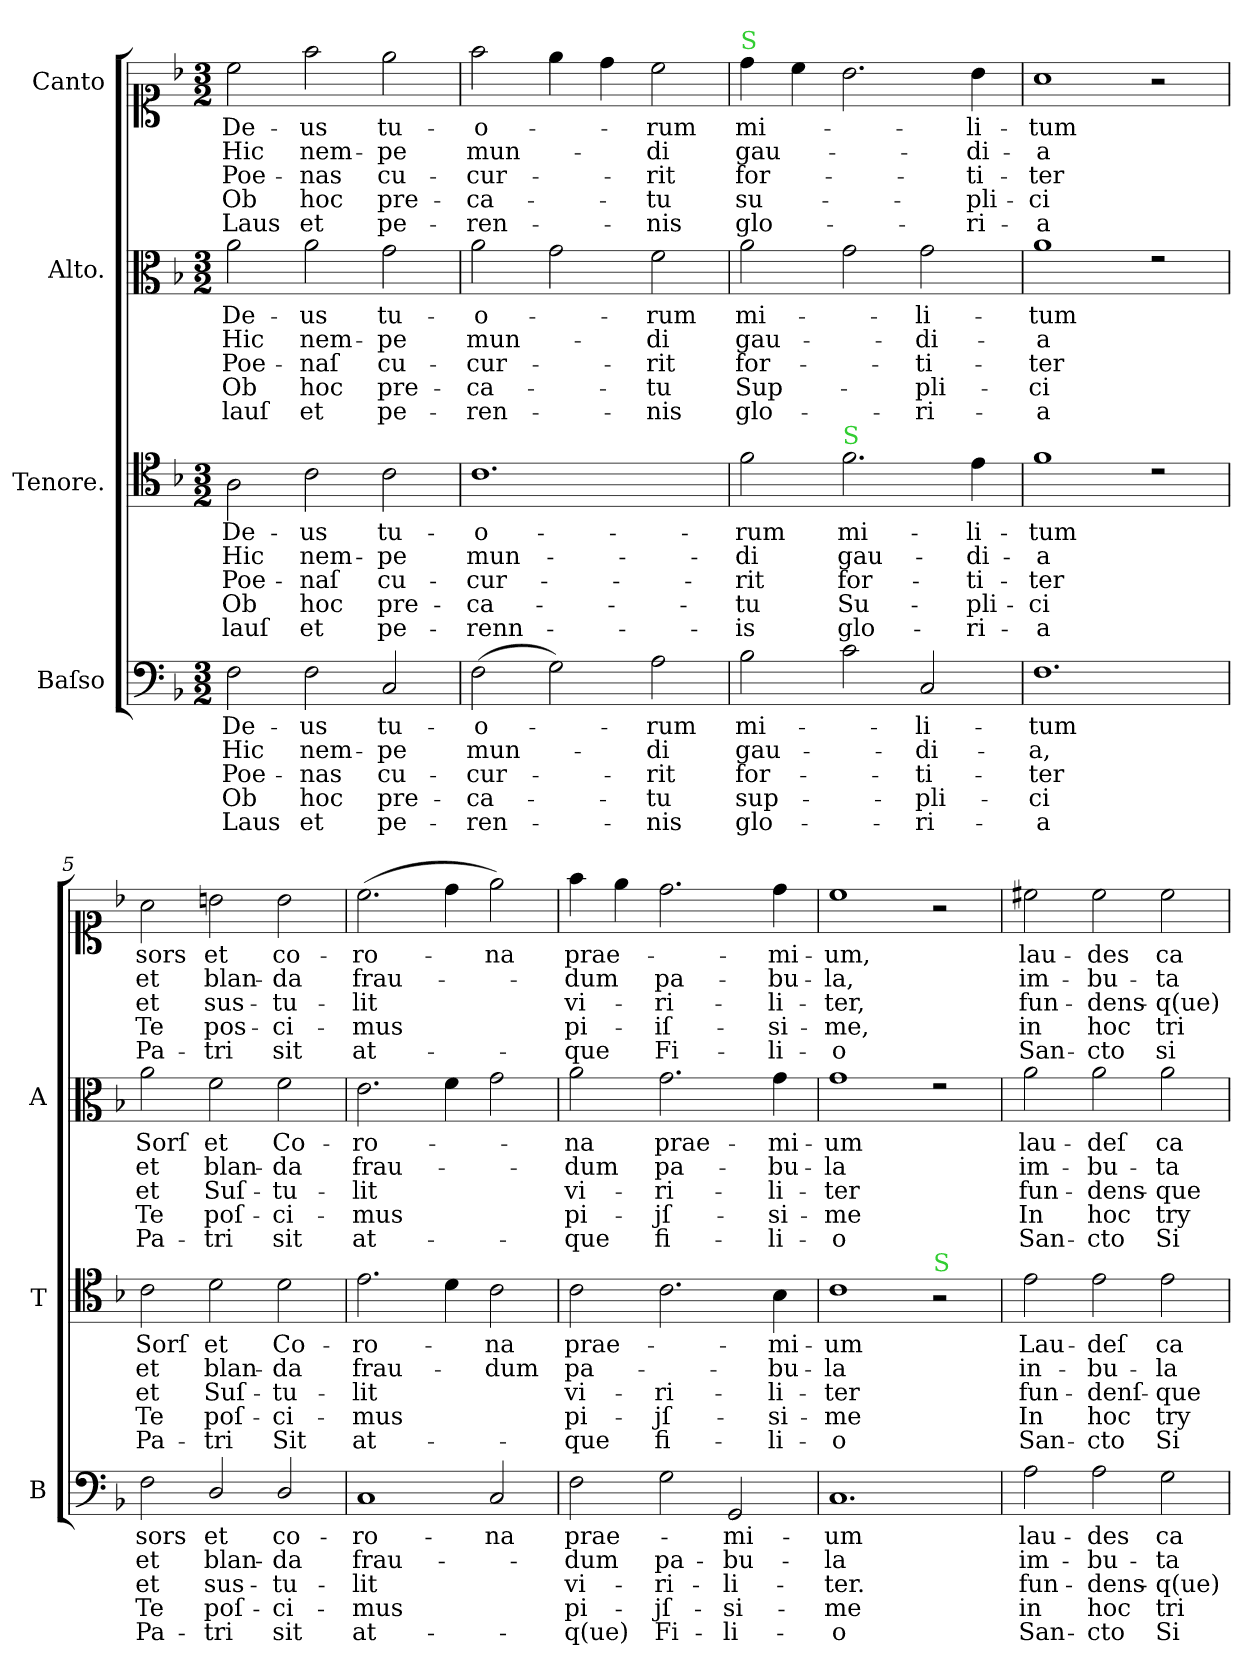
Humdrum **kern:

**kern	**text	**text	**text	**text	**text	**kern	**text	**text	**text	**text	**text	**kern	**text	**text	**text	**text	**text	**kern	**text	**text	**text	**text	**text
*part4	*part4	*part4	*part4	*part4	*part4	*part3	*part3	*part3	*part3	*part3	*part3	*part2	*part2	*part2	*part2	*part2	*part2	*part1	*part1	*part1	*part1	*part1	*part1
*staff4	*staff4	*staff4	*staff4	*staff4	*staff4	*staff3	*staff3	*staff3	*staff3	*staff3	*staff3	*staff2	*staff2	*staff2	*staff2	*staff2	*staff2	*staff1	*staff1	*staff1	*staff1	*staff1	*staff1
*I"Baſso	*	*	*	*	*	*I"Tenore.	*	*	*	*	*	*I"Alto.	*	*	*	*	*	*I"Canto	*	*	*	*	*
*I'B	*	*	*	*	*	*I'T	*	*	*	*	*	*I'A	*	*	*	*	*	*	*	*	*	*	*
*clefF4	*	*	*	*	*	*clefC4	*	*	*	*	*	*clefC3	*	*	*	*	*	*clefC1	*	*	*	*	*
*k[b-]	*	*	*	*	*	*k[b-]	*	*	*	*	*	*k[b-]	*	*	*	*	*	*k[b-]	*	*	*	*	*
*M3/2	*	*	*	*	*	*M3/2	*	*	*	*	*	*M3/2	*	*	*	*	*	*M3/2	*	*	*	*	*
=1	=1	=1	=1	=1	=1	=1	=1	=1	=1	=1	=1	=1	=1	=1	=1	=1	=1	=1	=1	=1	=1	=1	=1
2F\	De-	Hic	Poe-	Ob	Laus	2A\	De-	Hic	Poe-	Ob	lauſ	2a\	De-	Hic	Poe-	Ob	lauſ	2cc\	De-	Hic	Poe-	Ob	Laus
2F\	-us	nem-	-nas	hoc	et	2c\	-us	nem-	-naſ	hoc	et	2a\	-us	nem-	-naſ	hoc	et	2ff\	-us	nem-	-nas	hoc	et
2C/	tu-	-pe	cu-	pre-	pe-	2c\	tu-	-pe	cu-	pre-	pe-	2g\	tu-	-pe	cu-	pre-	pe-	2ee\	tu-	-pe	cu-	pre-	pe-
=2	=2	=2	=2	=2	=2	=2	=2	=2	=2	=2	=2	=2	=2	=2	=2	=2	=2	=2	=2	=2	=2	=2	=2
(2F\	-o-	mun-	-cur-	-ca-	-ren-	1.c	-o-	mun-	-cur-	-ca-	-renn-	2a\	-o-	mun-	-cur-	-ca-	-ren-	2ff\	-o-	mun-	-cur-	-ca-	-ren-
2G\)	.	.	.	.	.	.	.	.	.	.	.	2g\	.	.	.	.	.	4ee\	.	.	.	.	.
.	.	.	.	.	.	.	.	.	.	.	.	.	.	.	.	.	.	4dd\	.	.	.	.	.
2A\	-rum	-di	-rit	tu	-nis	.	.	.	.	.	.	2f\	-rum	-di	-rit	tu	-nis	2cc\	rum	-di	-rit	-tu	-nis
=3	=3	=3	=3	=3	=3	=3	=3	=3	=3	=3	=3	=3	=3	=3	=3	=3	=3	=3	=3	=3	=3	=3	=3
!	!	!	!	!	!	!	!	!	!	!	!	!	!	!	!	!	!	!LO:TX:a:color=limegreen:t=S	!	!	!	!	!
2B-\	mi-	gau-	for-	sup-	glo-	2f\	-rum	-di	-rit	-tu	-is	2a\	mi-	gau-	for-	Sup-	glo-	4dd\	mi-	gau-	for-	su-	glo-
.	.	.	.	.	.	.	.	.	.	.	.	.	.	.	.	.	.	4cc\	.	.	.	.	.
!	!	!	!	!	!	!LO:TX:a:color=limegreen:t=S	!	!	!	!	!	!	!	!	!	!	!	!	!	!	!	!	!
2c\	.	.	.	.	.	2.f\	mi-	gau-	for-	Su-	glo-	2g\	.	.	.	.	.	2.b-\	.	.	.	.	.
2C/	-li-	-di-	-ti-	-pli-	-ri-	.	.	.	.	.	.	2g\	-li-	-di-	-ti-	-pli-	-ri-	.	.	.	.	.	.
.	.	.	.	.	.	4e\	-li-	-di-	-ti-	-pli-	-ri-	.	.	.	.	.	.	4b-\	-li-	-di-	-ti-	-pli-	-ri-
=4	=4	=4	=4	=4	=4	=4	=4	=4	=4	=4	=4	=4	=4	=4	=4	=4	=4	=4	=4	=4	=4	=4	=4
1.F	-tum	-a,	-ter	-ci	-a	1f	-tum	-a	-ter	-ci	-a	1a	-tum	-a	-ter	-ci	-a	1a	-tum	-a	-ter	-ci	-a
.	.	.	.	.	.	2rc	.	.	.	.	.	2re	.	.	.	.	.	2r	.	.	.	.	.
=5	=5	=5	=5	=5	=5	=5	=5	=5	=5	=5	=5	=5	=5	=5	=5	=5	=5	=5	=5	=5	=5	=5	=5
2F\	sors	et	et	Te	Pa-	2c\	Sorſ	et	et	Te	Pa-	2a\	Sorſ	et	et	Te	Pa-	2a\	sors	et	et	Te	Pa-
2D/	et	blan-	sus-	poſ-	-tri	2d\	et	blan-	Suſ-	poſ-	-tri	2f\	et	blan-	Suſ-	poſ-	-tri	2bn\	et	blan-	sus-	pos-	-tri
2D/	co-	-da	-tu-	-ci-	sit	2d\	Co-	-da	-tu-	-ci-	Sit	2f\	Co-	-da	-tu-	-ci-	sit	2b\	co-	-da	-tu-	-ci-	sit
=6	=6	=6	=6	=6	=6	=6	=6	=6	=6	=6	=6	=6	=6	=6	=6	=6	=6	=6	=6	=6	=6	=6	=6
1C	-ro-	frau-	-lit	-mus	at-	2.e\	-ro-	frau-	-lit	-mus	at-	2.e\	-ro-	frau-	-lit	-mus	at-	(2.cc\	-ro-	frau-	-lit	-mus	at-
.	.	.	.	.	.	4d\	.	.	.	.	.	4f\	.	.	.	.	.	4dd\	.	.	.	.	.
2C/	-na	.	.	.	.	2c\	-na	-dum	.	.	.	2g\	.	.	.	.	.	2ee\)	-na	.	.	.	.
=7	=7	=7	=7	=7	=7	=7	=7	=7	=7	=7	=7	=7	=7	=7	=7	=7	=7	=7	=7	=7	=7	=7	=7
2F\	prae-	-dum	vi-	pi-	-q(ue)	2c\	prae-	pa-	vi-	pi-	-que	2a\	-na	-dum	vi-	pi-	-que	4ff\	prae-	-dum	vi-	pi-	-que
.	.	.	.	.	.	.	.	.	.	.	.	.	.	.	.	.	.	4ee\	.	.	.	.	.
2G\	.	pa-	-ri-	-jſ-	Fi-	2.c\	.	.	-ri-	-jſ-	fi-	2.g\	prae-	pa-	-ri-	-jſ-	fi-	2.dd\	.	pa-	-ri-	-iſ-	Fi-
2GG/	-mi-	-bu-	-li-	-si-	-li-	.	.	.	.	.	.	.	.	.	.	.	.	.	.	.	.	.	.
.	.	.	.	.	.	4B-\	-mi-	-bu-	-li-	-si-	-li-	4g\	-mi-	-bu-	-li-	-si-	-li-	4dd\	-mi-	-bu-	-li-	-si-	-li-
=8	=8	=8	=8	=8	=8	=8	=8	=8	=8	=8	=8	=8	=8	=8	=8	=8	=8	=8	=8	=8	=8	=8	=8
1.C	-um	-la	-ter.	-me	-o	1c	-um	-la	-ter	-me	-o	1g	-um	-la	-ter	-me	-o	1cc	-um,	-la,	-ter,	-me,	-o
!	!	!	!	!	!	!LO:TX:a:color=limegreen:t=S	!	!	!	!	!	!	!	!	!	!	!	!	!	!	!	!	!
.	.	.	.	.	.	2r	.	.	.	.	.	2re	.	.	.	.	.	2r	.	.	.	.	.
=9	=9	=9	=9	=9	=9	=9	=9	=9	=9	=9	=9	=9	=9	=9	=9	=9	=9	=9	=9	=9	=9	=9	=9
2A\	lau-	im-	fun-	in	San-	2e\	Lau-	in-	fun-	In	San-	2a\	lau-	im-	fun-	In	San-	2cc#X\	lau-	im-	fun-	in	San-
2A\	-des	-bu-	-dens-	hoc	-cto	2e\	-deſ	-bu-	-denſ-	hoc	-cto	2a\	-deſ	-bu-	-dens-	hoc	-cto	2cc#\	-des	-bu-	-dens-	hoc	-cto
2G\	ca-	-ta	-q(ue)	tri-	Si-	2e\	ca-	-la	-que	try-	Si-	2a\	ca-	-ta	-que	try-	Si-	2cc#\	ca-	-ta	-q(ue)	tri-	si-
=	=	=	=	=	=	=	=	=	=	=	=	=	=	=	=	=	=	=	=	=	=	=	=
*-	*-	*-	*-	*-	*-	*-	*-	*-	*-	*-	*-	*-	*-	*-	*-	*-	*-	*-	*-	*-	*-	*-	*-
